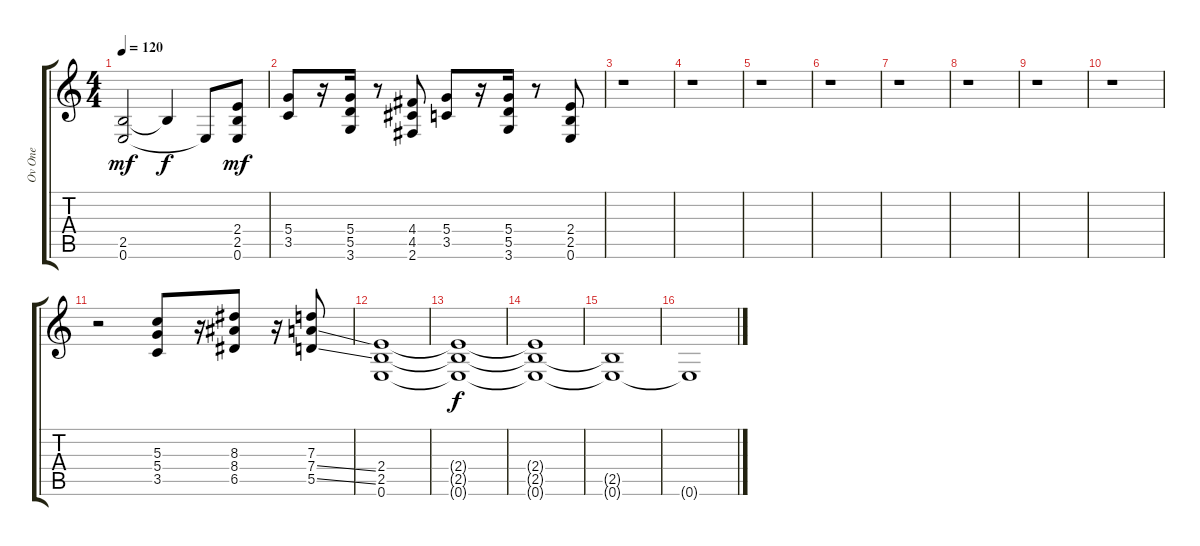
\track ("Ov One" "Ov One") {instrument overdrivenguitar}
\staff {score tabs}
\tuning (E4 B3 G3 D3 A2 E2) {hide}
\ts (4 4)
\tempo 120
\clef g2
\ks c
(2.5 0.6).2{dy mf} 2.5{t}.4{dy f} 0.6{t}.8 (2.4 2.5 0.6).8{dy mf} |
(5.4 3.5).8 r.16 (5.4 5.5 3.6).16 r.8 (4.4 4.5 2.6).8 (5.4 3.5).8 r.16 (5.4 5.5 3.6).16 r.8 (2.4 2.5 0.6).8 |
r.1 |
r.1 |
r.1 |
r.1 |
r.1 |
r.1 |
r.1 |
r.1 |
r.2 (5.3 5.4 3.5).8 r.16 (8.3 8.4 6.5).8 r.16 (7.3 7.4{ss} 5.5{ss}).8 |
(2.4 2.5 0.6).1 |
(2.4{t} 2.5{t} 0.6{t}).1{dy f} |
(2.4{t} 2.5{t} 0.6{t}).1 |
(2.5{t} 0.6{t}).1 |
0.6{t}.1
